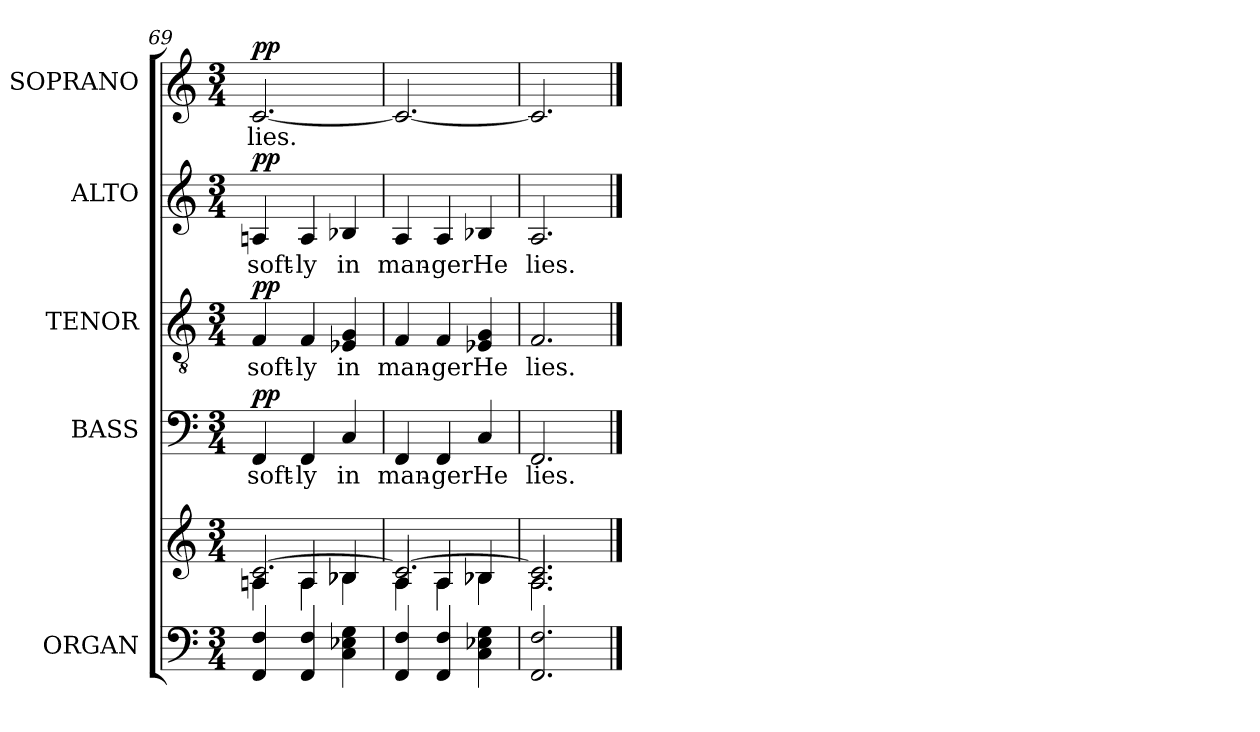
**kern	**kern	**kern	**text	**dynam	**kern	**text	**dynam	**kern	**text	**dynam	**kern	**text	**dynam
*part5	*part5	*part4	*part4	*part4	*part3	*part3	*part3	*part2	*part2	*part2	*part1	*part1	*part1
*staff6	*staff5	*staff4	*staff4	*staff4	*staff3	*staff3	*staff3	*staff2	*staff2	*staff2	*staff1	*staff1	*staff1
*I"ORGAN	*	*I"BASS	*	*	*I"TENOR	*	*	*I"ALTO	*	*	*I"SOPRANO	*	*
*I'Org.	*	*I'B.	*	*	*I'T.	*	*	*I'A.	*	*	*I'S.	*	*
*clefF4	*clefG2	*clefF4	*	*	*clefGv2	*	*	*clefG2	*	*	*clefG2	*	*
*	*	*	*	*	*ITrd7c12	*	*	*	*	*	*	*	*
*k[]	*k[]	*k[]	*	*	*k[]	*	*	*k[]	*	*	*k[]	*	*
*C:	*C:	*C:	*	*	*C:	*	*	*C:	*	*	*C:	*	*
*M3/4	*M3/4	*M3/4	*	*	*M3/4	*	*	*M3/4	*	*	*M3/4	*	*
=69	=69	=69	=69	=69	=69	=69	=69	=69	=69	=69	=69	=69	=69
*	*^	*	*	*	*	*	*	*	*	*	*	*	*
*	*	*^	*	*	*	*	*	*	*	*	*	*	*	*
!	!	!	!	!	!LO:LY:b:color=#000000	!	!	!	!	!	!	!	!	!	!
!	!	!	!	!	!	!	!	!LO:LY:b:color=#000000	!	!	!	!	!	!	!
!	!	!	!	!	!	!	!	!	!	!	!LO:LY:b:color=#000000	!	!	!	!
!	!	!	!	!	!	!	!	!	!	!	!	!	!	!LO:LY:b:color=#000000	!
4FFi/ 4Fi	[2.ci/	4Ai\	4Ani/	4FFi/	soft-	pp	4FFi/	soft-	pp	4Ani/	soft-	pp	[2.ci/	lies.	pp
!	!	!	!	!	!LO:LY:b:color=#000000	!	!	!	!	!	!	!	!	!	!
!	!	!	!	!	!	!	!	!LO:LY:b:color=#000000	!	!	!	!	!	!	!
!	!	!	!	!	!	!	!	!	!	!	!LO:LY:b:color=#000000	!	!	!	!
4FFi/ 4Fi	.	4Ai\	4Ai/	4FFi/	-ly	.	4FFi/	-ly	.	4Ai/	-ly	.	.	.	.
!	!	!	!	!	!LO:LY:b:color=#000000	!	!	!	!	!	!	!	!	!	!
!	!	!	!	!	!	!	!	!LO:LY:b:color=#000000	!	!	!	!	!	!	!
!	!	!	!	!	!	!	!	!	!	!	!LO:LY:b:color=#000000	!	!	!	!
4Ci\ 4E-Xi 4Gi	.	4B-Xi\	4B-i/	4Ci/	in	.	4EE-Xi/ 4GGi	in	.	4B-Xi/	in	.	.	.	.
=70	=70	=70	=70	=70	=70	=70	=70	=70	=70	=70	=70	=70	=70	=70	=70
!	!	!	!	!	!LO:LY:b:color=#000000	!	!	!	!	!	!	!	!	!	!
!	!	!	!	!	!	!	!	!LO:LY:b:color=#000000	!	!	!	!	!	!	!
!	!	!	!	!	!	!	!	!	!	!	!LO:LY:b:color=#000000	!	!	!	!
4FFi/ 4Fi	2.ci/_	4Ai\	4Ai/	4FFi/	man-	.	4FFi/	man-	.	4Ai/	man-	.	2.ci/_	.	.
!	!	!	!	!	!LO:LY:b:color=#000000	!	!	!	!	!	!	!	!	!	!
!	!	!	!	!	!	!	!	!LO:LY:b:color=#000000	!	!	!	!	!	!	!
!	!	!	!	!	!	!	!	!	!	!	!LO:LY:b:color=#000000	!	!	!	!
4FFi/ 4Fi	.	4Ai\	4Ai/	4FFi/	-ger	.	4FFi/	-ger	.	4Ai/	-ger	.	.	.	.
!	!	!	!	!	!LO:LY:b:color=#000000	!	!	!	!	!	!	!	!	!	!
!	!	!	!	!	!	!	!	!LO:LY:b:color=#000000	!	!	!	!	!	!	!
!	!	!	!	!	!	!	!	!	!	!	!LO:LY:b:color=#000000	!	!	!	!
4Ci\ 4E-Xi 4Gi	.	4B-Xi\	4B-i/	4Ci/	He	.	4EE-Xi/ 4GGi	He	.	4B-Xi/	He	.	.	.	.
=71	=71	=71	=71	=71	=71	=71	=71	=71	=71	=71	=71	=71	=71	=71	=71
!	!	!	!	!	!LO:LY:b:color=#000000	!	!	!	!	!	!	!	!	!	!
!	!	!	!	!	!	!	!	!LO:LY:b:color=#000000	!	!	!	!	!	!	!
!	!	!	!	!	!	!	!	!	!	!	!LO:LY:b:color=#000000	!	!	!	!
2.FFi/ 2.Fi	2.ci/]	2.Ai\	2.Ai/	2.FFi/	lies.	.	2.FFi/	lies.	.	2.Ai/	lies.	.	2.ci/]	.	.
*	*v	*v	*v	*	*	*	*	*	*	*	*	*	*	*	*
==	==	==	==	==	==	==	==	==	==	==	==	==	==
*-	*-	*-	*-	*-	*-	*-	*-	*-	*-	*-	*-	*-	*-
